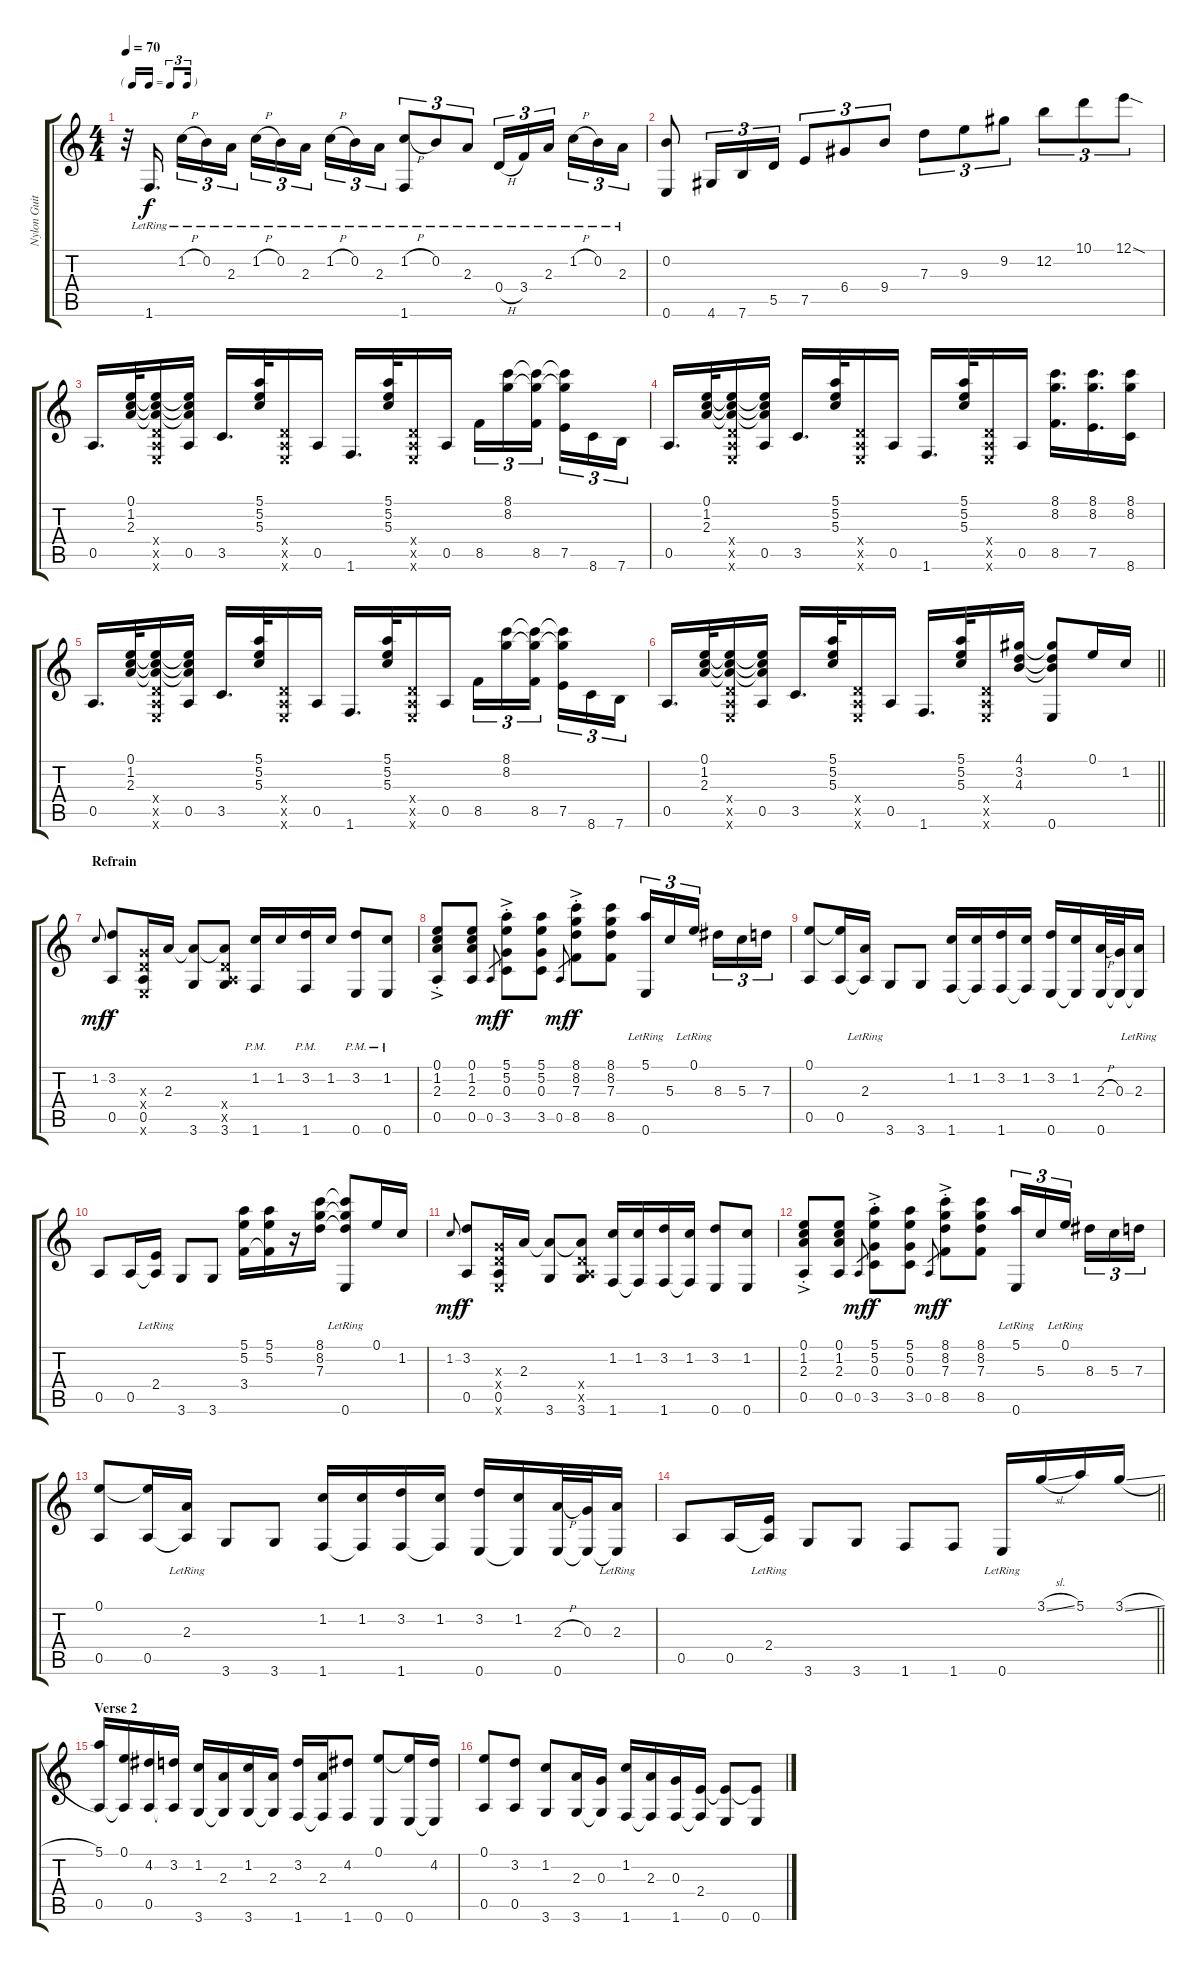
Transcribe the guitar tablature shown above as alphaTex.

\track ("Nylon Guitar" "Nylon Guit") {instrument acousticguitarnylon}
\staff {score tabs}
\tuning (E4 B3 G3 D3 A2 E2) {hide}
\ts (4 4)
\tf triplet16th
\tempo 70
\clef g2
\ks c
r.32{dy f} 1.6{lr}.16{d} 1.2{h lr}.16{tu (3 2)} 0.2{lr}.16{tu (3 2)} 2.3{lr}.16{tu (3 2)} 1.2{h lr}.16{tu (3 2)} 0.2{lr}.16{tu (3 2)} 2.3{lr}.16{tu (3 2)} 1.2{h lr}.16{tu (3 2)} 0.2{lr}.16{tu (3 2)} 2.3{lr}.16{tu (3 2)} (1.2{h lr} 1.6{lr}).8{tu (3 2)} 0.2{lr}.8{tu (3 2)} 2.3{lr}.8{tu (3 2)} 0.4{h lr}.16{tu (3 2)} 3.4{lr}.16{tu (3 2)} 2.3{lr}.16{tu (3 2)} 1.2{h lr}.16{tu (3 2)} 0.2{lr}.16{tu (3 2)} 2.3{lr}.16{tu (3 2)} |
(0.2 0.6).8 4.6.16{tu (3 2)} 7.6.16{tu (3 2)} 5.5.16{tu (3 2)} 7.5.8{tu (3 2)} 6.4.8{tu (3 2)} 9.4.8{tu (3 2)} 7.3.8{tu (3 2)} 9.3.8{tu (3 2)} 9.2.8{tu (3 2)} 12.2.8{tu (3 2)} 10.1.8{tu (3 2)} 12.1{sod}.8{tu (3 2)} |
0.5.16{d} (0.1 1.2 2.3).32 (0.1{t} 1.2{t} 2.3{t} 0.4{x} 0.5{x} 0.6{x}).16 (0.1{t} 1.2{t} 2.3{t} 0.5).16 3.5.16{d} (5.1 5.2 5.3).32 (0.4{x} 0.5{x} 0.6{x}).16 0.5.16 1.6.16{d} (5.1 5.2 5.3).32 (0.4{x} 0.5{x} 0.6{x}).16 0.5.16 8.5.16{tu (3 2)} (8.1 8.2).16{tu (3 2)} (8.1{t} 8.2{t} 8.5).16{tu (3 2)} (8.1{t} 8.2{t} 7.5).16{tu (3 2)} 8.6.16{tu (3 2)} 7.6.16{tu (3 2)} |
0.5.16{d} (0.1 1.2 2.3).32 (0.1{t} 1.2{t} 2.3{t} 0.4{x} 0.5{x} 0.6{x}).16 (0.1{t} 1.2{t} 2.3{t} 0.5).16 3.5.16{d} (5.1 5.2 5.3).32 (0.4{x} 0.5{x} 0.6{x}).16 0.5.16 1.6.16{d} (5.1 5.2 5.3).32 (0.4{x} 0.5{x} 0.6{x}).16 0.5.16 (8.1 8.2 8.5).16{d} (8.1 8.2 7.5).16{d} (8.1 8.2 8.6).16 |
0.5.16{d} (0.1 1.2 2.3).32 (0.1{t} 1.2{t} 2.3{t} 0.4{x} 0.5{x} 0.6{x}).16 (0.1{t} 1.2{t} 2.3{t} 0.5).16 3.5.16{d} (5.1 5.2 5.3).32 (0.4{x} 0.5{x} 0.6{x}).16 0.5.16 1.6.16{d} (5.1 5.2 5.3).32 (0.4{x} 0.5{x} 0.6{x}).16 0.5.16 8.5.16{tu (3 2)} (8.1 8.2).16{tu (3 2)} (8.1{t} 8.2{t} 8.5).16{tu (3 2)} (8.1{t} 8.2{t} 7.5).16{tu (3 2)} 8.6.16{tu (3 2)} 7.6.16{tu (3 2)} |
\barLineRight lightlight
0.5.16{d} (0.1 1.2 2.3).32 (0.1{t} 1.2{t} 2.3{t} 0.4{x} 0.5{x} 0.6{x}).16 (0.1{t} 1.2{t} 2.3{t} 0.5).16 3.5.16{d} (5.1 5.2 5.3).32 (0.4{x} 0.5{x} 0.6{x}).16 0.5.16 1.6.16{d} (5.1 5.2 5.3).32 (0.4{x} 0.5{x} 0.6{x}).16 (4.1 3.2 4.3).16 (4.1{t} 3.2{t} 4.3{t} 0.6).8 0.1.16 1.2.16 |
\section ("" "Refrain")
1.2.8{gr onbeat dy mf} (3.2 0.5).8{dy f} (0.3{x} 0.4{x} 0.5 0.6{x}).16 2.3.16 (2.3{t} 3.6).8 (2.3{t} 0.4{x} 0.5{x} 3.6).8 (1.2 1.6{pm}).16 1.2.16 (3.2 1.6{pm}).16 1.2.16 (3.2 0.6{pm}).8 (1.2 0.6{pm}).8 |
(0.1{ac st} 1.2{ac st} 2.3{ac st} 0.5{ac st}).8 (0.1 1.2 2.3 0.5).8 0.5.8{gr dy mf} (5.1{ac st} 5.2{ac st} 0.3{ac st} 3.5{ac st}).8{dy f} (5.1 5.2 0.3 3.5).8 0.5.8{gr dy mf} (8.1{ac st} 8.2{ac st} 7.3{ac st} 8.5{ac st}).8{dy f} (8.1 8.2 7.3 8.5).8 (5.1 0.6{lr}).16{tu (3 2)} 5.3.16{tu (3 2)} 0.1{lr}.16{tu (3 2)} 8.3.16{tu (3 2)} 5.3.16{tu (3 2)} 7.3.16{tu (3 2)} |
(0.1 0.5).8 (0.1{t} 0.5).16 (2.3{lr} 0.5{t}).16 3.6.8 3.6.8 (1.2 1.6).16 (1.2 1.6{t}).16 (3.2 1.6).16 (1.2 1.6{t}).16 (3.2 0.6).16 (1.2 0.6{t}).16 (2.3{h} 0.6).32 (0.3 0.6{t}).32 (2.3{lr} 0.6{t}).16 |
0.5.8 0.5.16 (2.4{lr} 0.5{t}).16 3.6.8 3.6.8 (5.1 5.2 3.4).16 (5.1 5.2 3.4{t}).16 r.16 (8.1 8.2 7.3).16 (8.1{t} 8.2{t} 7.3{t} 0.6{lr}).8 0.1.16 1.2.16 |
1.2.8{gr onbeat dy mf} (3.2 0.5).8{dy f} (0.3{x} 0.4{x} 0.5 0.6{x}).16 2.3.16 (2.3{t} 3.6).8 (2.3{t} 0.4{x} 0.5{x} 3.6).8 (1.2 1.6).16 (1.2 1.6{t}).16 (3.2 1.6).16 (1.2 1.6{t}).16 (3.2 0.6).8 (1.2 0.6).8 |
(0.1{ac st} 1.2{ac st} 2.3{ac st} 0.5{ac st}).8 (0.1 1.2 2.3 0.5).8 0.5.8{gr dy mf} (5.1{ac st} 5.2{ac st} 0.3{ac st} 3.5{ac st}).8{dy f} (5.1 5.2 0.3 3.5).8 0.5.8{gr dy mf} (8.1{ac st} 8.2{ac st} 7.3{ac st} 8.5{ac st}).8{dy f} (8.1 8.2 7.3 8.5).8 (5.1 0.6{lr}).16{tu (3 2)} 5.3.16{tu (3 2)} 0.1{lr}.16{tu (3 2)} 8.3.16{tu (3 2)} 5.3.16{tu (3 2)} 7.3.16{tu (3 2)} |
(0.1 0.5).8 (0.1{t} 0.5).16 (2.3{lr} 0.5{t}).16 3.6.8 3.6.8 (1.2 1.6).16 (1.2 1.6{t}).16 (3.2 1.6).16 (1.2 1.6{t}).16 (3.2 0.6).16 (1.2 0.6{t}).16 (2.3{h} 0.6).32 (0.3 0.6{t}).32 (2.3{lr} 0.6{t}).16 |
\barLineRight lightlight
0.5.8 0.5.16 (2.4{lr} 0.5{t}).16 3.6.8 3.6.8 1.6.8 1.6.8 0.6{lr}.16 3.1{sl}.16 5.1.16 3.1{sl}.16 |
\section ("" "Verse 2")
(5.1 0.5).16 (0.1 0.5{t}).16 (4.2 0.5).16 (3.2 0.5{t}).16 (1.2 3.6).16 (2.3 3.6{t}).16 (1.2 3.6).16 (2.3 3.6{t}).16 (3.2 1.6).16 (2.3 1.6{t}).16 (4.2 1.6).8 (0.1 0.6).8 (0.1{t} 0.6).16 (4.2 0.6{t}).16 |
(0.1 0.5).8 (3.2 0.5).8 (1.2 3.6).8 (2.3 3.6).16 (0.3 3.6{t}).16 (1.2 1.6).16 (2.3 1.6{t}).16 (0.3 1.6).16 (2.4 1.6{t}).16 (2.4{t} 0.6).8 (2.4{t} 0.6).8
